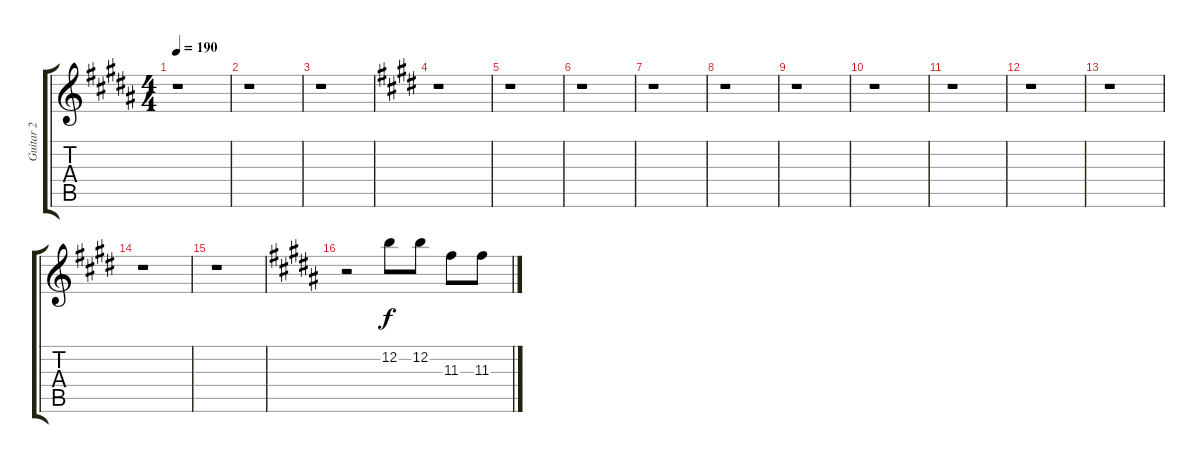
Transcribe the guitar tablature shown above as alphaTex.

\track ("Guitar 2" "Guitar 2") {instrument distortionguitar}
\staff {score tabs}
\tuning (E4 B3 G3 D3 A2 E2) {hide}
\ts (4 4)
\tempo 190
\clef g2
\ks b
r.1{dy f} |
r.1 |
r.1 |
\ks e
r.1 |
r.1 |
r.1 |
r.1 |
r.1 |
r.1 |
r.1 |
r.1 |
r.1 |
r.1 |
r.1 |
r.1 |
\ks b
r.2 12.2.8 12.2.8 11.3.8 11.3.8
